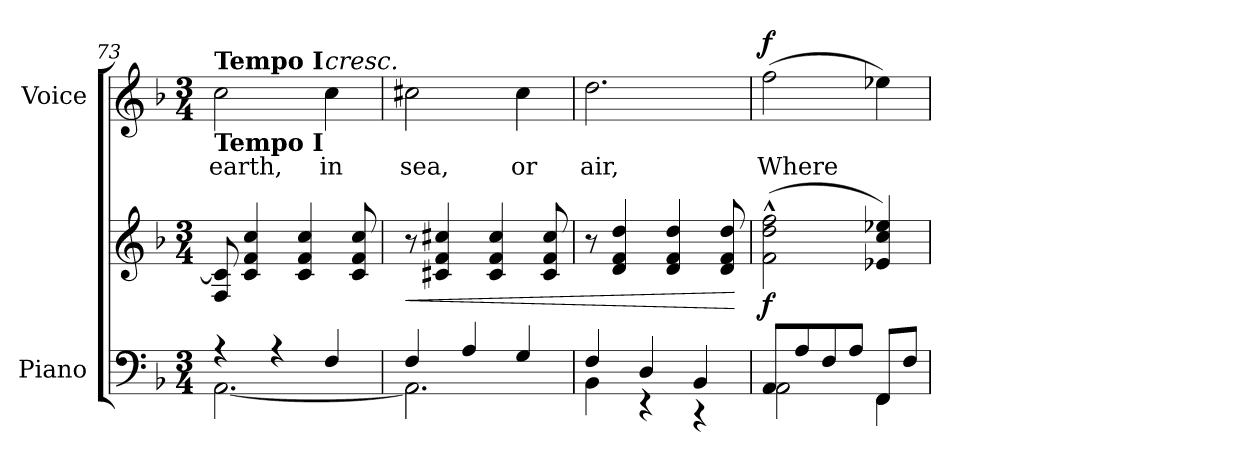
**kern	**kern	**dynam	**kern	**text	**dynam
*part2	*part2	*part2	*part1	*part1	*part1
*staff3	*staff2	*staff2/3	*staff1	*staff1	*staff1
*I"Piano	*	*	*I"Voice	*	*
*I'Pno	*	*	*	*	*
*clefF4	*clefG2	*	*clefG2	*	*
*k[b-]	*k[b-]	*	*k[b-]	*	*
*M3/4	*M3/4	*	*M3/4	*	*
*MM144	*MM144	*	*MM144	*	*
=73	=73	=73	=73	=73	=73
*^	*	*	*	*	*
!	!	!	!	!LO:TX:a:B:t=Tempo I	!	!
!	!	!	!	!LO:TX:b:B:t=Tempo I	!	!
!	!	!	!	!	!LO:LY:b	!
4r	[2.AA\	8F/ 8c/]	.	2cc\	earth,	.
.	.	4c/ 4f/ 4cc/	.	.	.	.
4r	.	.	.	.	.	.
.	.	4c/ 4f/ 4cc/	.	.	.	.
!	!	!	!	!LO:TX:a:i:t=cresc.	!	!
!	!	!	!	!	!LO:LY:b	!
4F/	.	.	.	4cc\	in	.
.	.	8c/ 8f/ 8cc/	.	.	.	.
=74	=74	=74	=74	=74	=74	=74
!	!	!	!LO:HP:b	!	!LO:LY:b	!
4F/	2.AA\]	8r	<	2cc#X\	sea,	.
.	.	4c#X/ 4f/ 4cc#X/	.	.	.	.
4A/	.	.	.	.	.	.
.	.	4c#/ 4f/ 4cc#/	.	.	.	.
!	!	!	!	!	!LO:LY:b	!
4G/	.	.	.	4cc#\	or	.
.	.	8c#/ 8f/ 8cc#/	.	.	.	.
!!LO:LB:g=z
=75	=75	=75	=75	=75	=75	=75
!	!	!	!	!	!LO:LY:b	!
4F/	4BB-\	8r	.	2.dd\	air,	.
.	.	4d/ 4f/ 4dd/	.	.	.	.
4D/	4r	.	.	.	.	.
.	.	4d/ 4f/ 4dd/	.	.	.	.
4BB-/	4r	.	.	.	.	.
.	.	8d/ 8f/ 8dd/	.	.	.	.
*v	*v	*	*	*	*	*
.	.	[	.	.	.
=76	=76	=76	=76	=76	=76
*^	*	*	*	*	*
!	!	!	!LO:DY:b	!	!LO:LY:b	!LO:DY:a
8AA/L	2AA\	(>2f\^^ 2dd\^^ 2ff\^^	f	(>2ff\	Where	f
8A/	.	.	.	.	.	.
8F/	.	.	.	.	.	.
8A/J	.	.	.	.	.	.
8FF/L	4FF\	4e-X/ 4cc/ 4ee-X/)	.	4ee-X\)	.	.
8F/J	.	.	.	.	.	.
*v	*v	*	*	*	*	*
=	=	=	=	=	=
*-	*-	*-	*-	*-	*-
